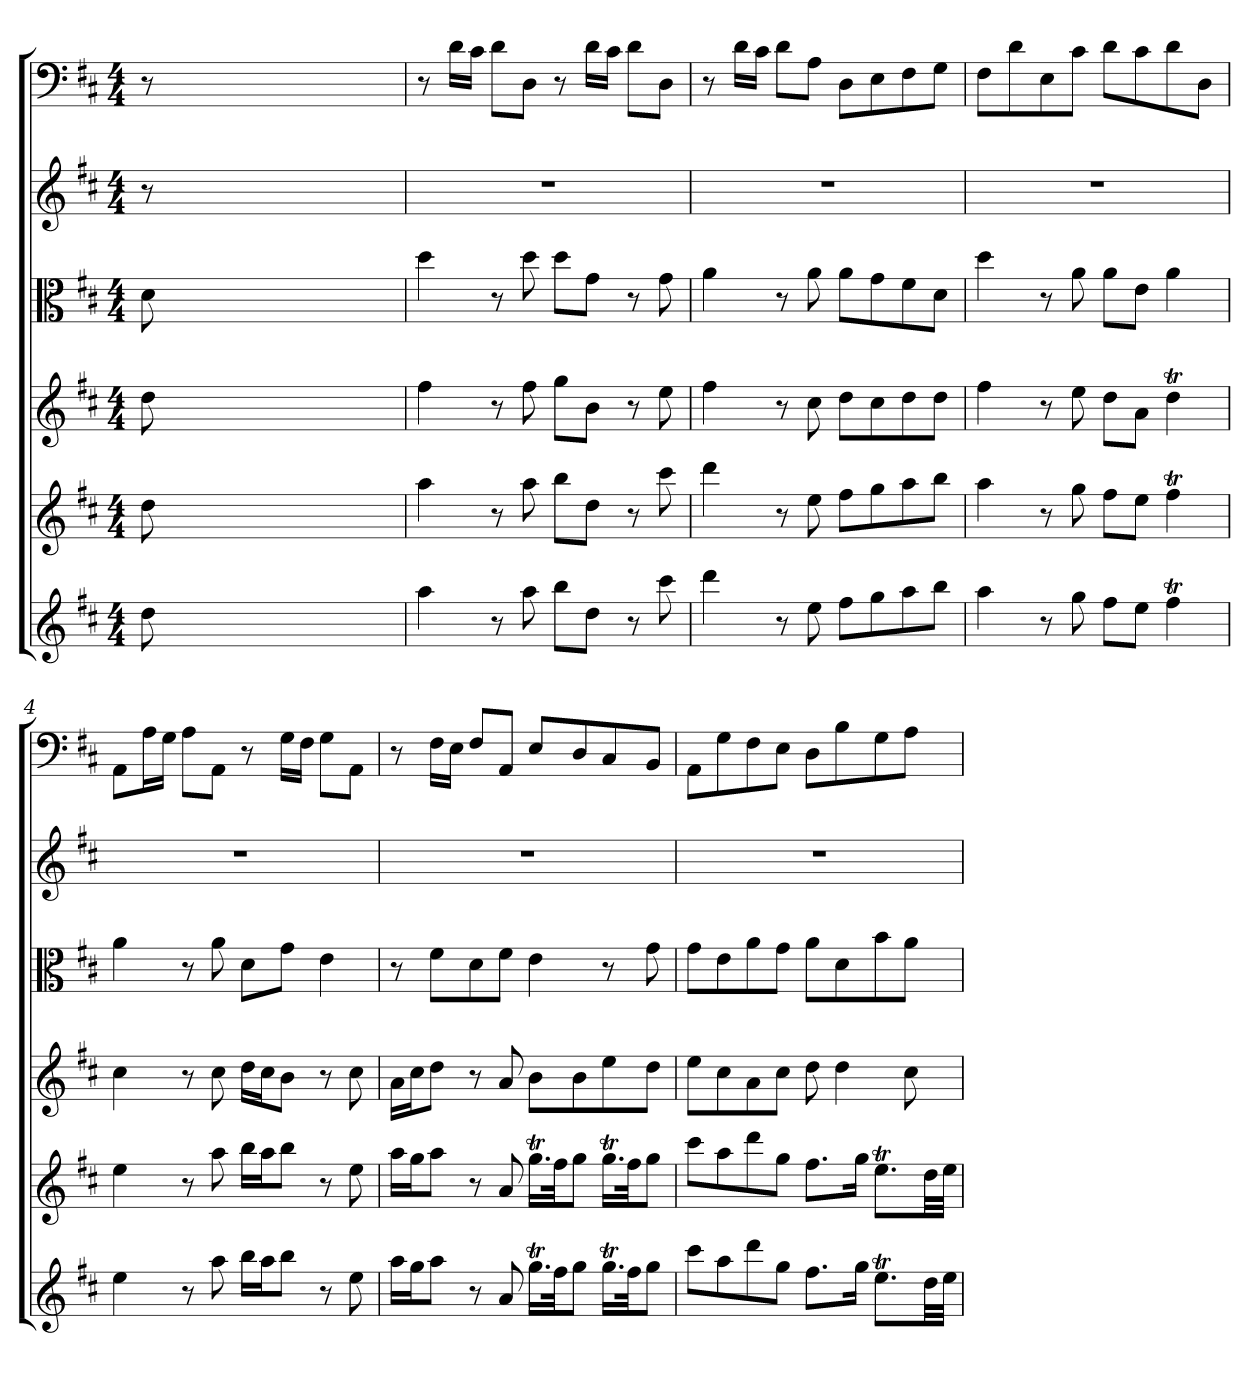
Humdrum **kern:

**kern	**kern	**kern	**kern	**kern	**kern
*part6	*part5	*part4	*part3	*part2	*part1
*staff6	*staff5	*staff4	*staff3	*staff2	*staff1
*clefG2	*clefG2	*clefG2	*clefC3	*clefG2	*clefF4
*k[f#c#]	*k[f#c#]	*k[f#c#]	*k[f#c#]	*k[f#c#]	*k[f#c#]
*D:	*D:	*D:	*D:	*D:	*D:
*M4/4	*M4/4	*M4/4	*M4/4	*M4/4	*M4/4
=	=	=	=	=	=
8dd\	8dd\	8dd\	8d\	8r	8r
2ryy	2ryy	2ryy	2ryy	2ryy	2ryy
32ryy	32ryy	32ryy	32ryy	32ryy	32ryy
32ryy	32ryy	32ryy	32ryy	32ryy	32ryy
32ryy	32ryy	32ryy	32ryy	32ryy	32ryy
32ryy	32ryy	32ryy	32ryy	32ryy	32ryy
32ryy	32ryy	32ryy	32ryy	32ryy	32ryy
32ryy	32ryy	32ryy	32ryy	32ryy	32ryy
32ryy	32ryy	32ryy	32ryy	32ryy	32ryy
32ryy	32ryy	32ryy	32ryy	32ryy	32ryy
32ryy	32ryy	32ryy	32ryy	32ryy	32ryy
32ryy	32ryy	32ryy	32ryy	32ryy	32ryy
32ryy	32ryy	32ryy	32ryy	32ryy	32ryy
32ryy	32ryy	32ryy	32ryy	32ryy	32ryy
=1	=1	=1	=1	=1	=1
4aa\	4aa\	4ff#\	4dd\	1r	8r
.	.	.	.	.	16d\LL
.	.	.	.	.	16c#\JJ
8r	8r	8r	8r	.	8d\L
8aa\	8aa\	8ff#\	8dd\	.	8D\J
8bb\L	8bb\L	8gg\L	8dd\L	.	8r
8dd\J	8dd\J	8b\J	8g\J	.	16d\LL
.	.	.	.	.	16c#\JJ
8r	8r	8r	8r	.	8d\L
8ccc#\	8ccc#\	8ee\	8g\	.	8D\J
=2	=2	=2	=2	=2	=2
4ddd\	4ddd\	4ff#\	4a\	1r	8r
.	.	.	.	.	16d\LL
.	.	.	.	.	16c#\JJ
8r	8r	8r	8r	.	8d\L
8ee\	8ee\	8cc#\	8a\	.	8A\J
8ff#\L	8ff#\L	8dd\L	8a\L	.	8D\L
8gg\	8gg\	8cc#\	8g\	.	8E\
8aa\	8aa\	8dd\	8f#\	.	8F#\
8bb\J	8bb\J	8dd\J	8d\J	.	8G\J
=3	=3	=3	=3	=3	=3
4aa\	4aa\	4ff#\	4dd\	1r	8F#\L
.	.	.	.	.	8d\
8r	8r	8r	8r	.	8E\
8gg\	8gg\	8ee\	8a\	.	8c#\J
8ff#\L	8ff#\L	8dd\L	8a\L	.	8d\L
8ee\J	8ee\J	8a\J	8e\J	.	8c#\
4ff#t\	4ff#t\	4ddT\	4a\	.	8d\
.	.	.	.	.	8D\J
=4	=4	=4	=4	=4	=4
4ee\	4ee\	4cc#\	4a\	1r	8AA\L
.	.	.	.	.	16A\L
.	.	.	.	.	16G\JJ
8r	8r	8r	8r	.	8A\L
8aa\	8aa\	8cc#\	8a\	.	8AA\J
16bb\LL	16bb\LL	16dd\LL	8d\L	.	8r
16aa\J	16aa\J	16cc#\J	.	.	.
8bb\J	8bb\J	8b\J	8g\J	.	16G\LL
.	.	.	.	.	16F#\JJ
8r	8r	8r	4e\	.	8G\L
8ee\	8ee\	8cc#\	.	.	8AA\J
=5	=5	=5	=5	=5	=5
16aa\LL	16aa\LL	16a\LL	8r	1r	8r
16gg\J	16gg\J	16cc#\J	.	.	.
8aa\J	8aa\J	8dd\J	8f#\L	.	16F#\LL
.	.	.	.	.	16E\JJ
8r	8r	8r	8d\	.	8F#/L
8a/	8a/	8a/	8f#\J	.	8AA/J
16.ggT\LL	16.ggT\LL	8b\L	4e\	.	8E/L
32ff#\JK	32ff#\JK	.	.	.	.
8gg\J	8gg\J	8b\	.	.	8D/
16.ggT\LL	16.ggT\LL	8ee\	8r	.	8C#/
32ff#\JK	32ff#\JK	.	.	.	.
8gg\J	8gg\J	8dd\J	8g\	.	8BB/J
=6	=6	=6	=6	=6	=6
8ccc#\L	8ccc#\L	8ee\L	8g\L	1r	8AA\L
8aa\	8aa\	8cc#\	8e\	.	8G\
8ddd\	8ddd\	8a\	8a\	.	8F#\
8gg\J	8gg\J	8cc#\J	8g\J	.	8E\J
8.ff#\L	8.ff#\L	8dd\	8a\L	.	8D\L
.	.	4dd\	8d\	.	8B\
16gg\Jk	16gg\Jk	.	.	.	.
8.eeT\L	8.eeT\L	.	8b\	.	8G\
.	.	8cc#\	8a\J	.	8A\J
32dd\LL	32dd\LL	.	.	.	.
32ee\JJJ	32ee\JJJ	.	.	.	.
=	=	=	=	=	=
*-	*-	*-	*-	*-	*-
